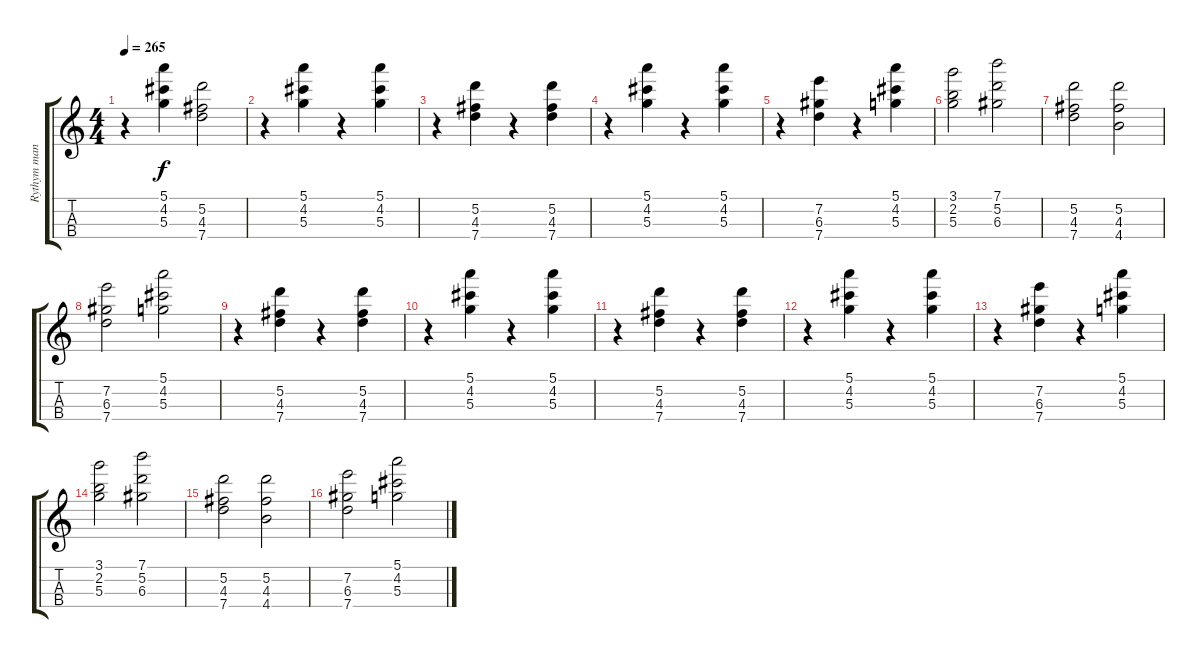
\track ("Rythym mandolin" "Rythym man") {instrument banjo}
\staff {score tabs}
\tuning (E5 A4 D4 G3) {hide}
\displaytranspose 12
\ts (4 4)
\tempo 265
\clef g2
\ks c
r.4{dy f} (5.1 4.2 5.3).4 (5.2 4.3 7.4).2 |
r.4 (5.1 4.2 5.3).4 r.4 (5.1 4.2 5.3).4 |
r.4 (5.2 4.3 7.4).4 r.4 (5.2 4.3 7.4).4 |
r.4 (5.1 4.2 5.3).4 r.4 (5.1 4.2 5.3).4 |
r.4 (7.2 6.3 7.4).4 r.4 (5.1 4.2 5.3).4 |
(3.1 2.2 5.3).2 (7.1 5.2 6.3).2 |
(5.2 4.3 7.4).2 (5.2 4.3 4.4).2 |
(7.2 6.3 7.4).2 (5.1 4.2 5.3).2 |
r.4 (5.2 4.3 7.4).4 r.4 (5.2 4.3 7.4).4 |
r.4 (5.1 4.2 5.3).4 r.4 (5.1 4.2 5.3).4 |
r.4 (5.2 4.3 7.4).4 r.4 (5.2 4.3 7.4).4 |
r.4 (5.1 4.2 5.3).4 r.4 (5.1 4.2 5.3).4 |
r.4 (7.2 6.3 7.4).4 r.4 (5.1 4.2 5.3).4 |
(3.1 2.2 5.3).2 (7.1 5.2 6.3).2 |
(5.2 4.3 7.4).2 (5.2 4.3 4.4).2 |
(7.2 6.3 7.4).2 (5.1 4.2 5.3).2
